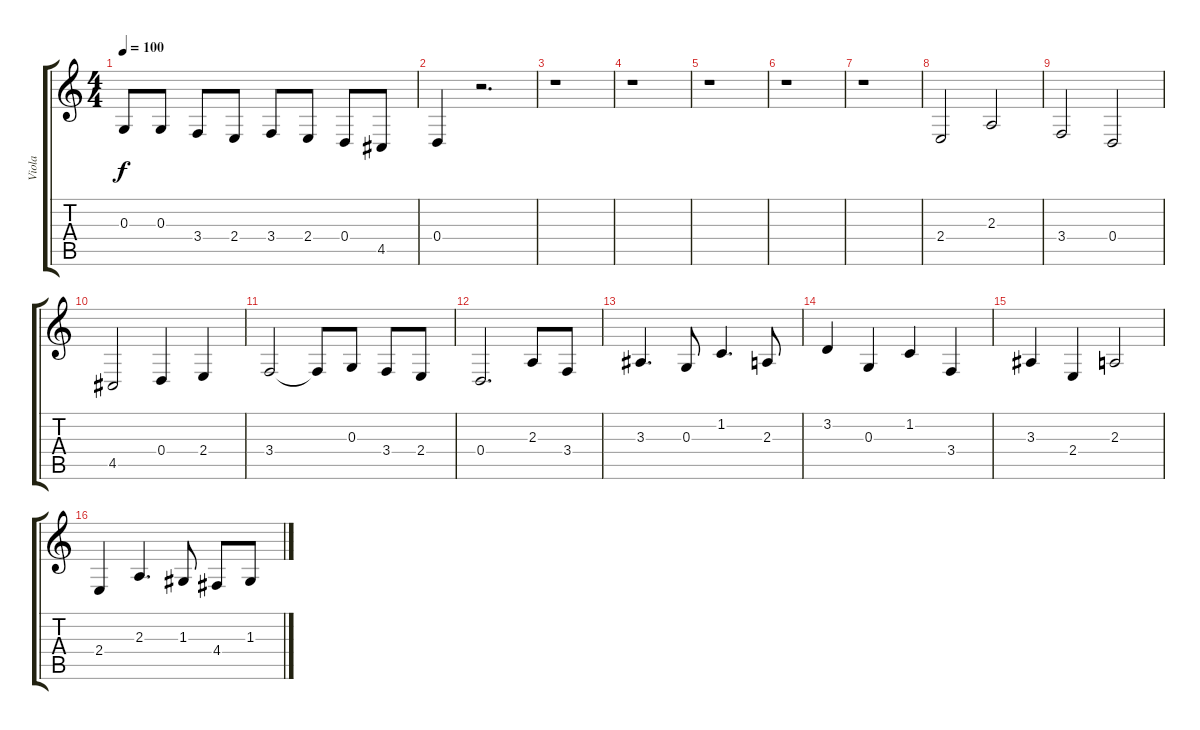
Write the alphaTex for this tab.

\track ("Viola" "Viola") {instrument viola}
\staff {score tabs}
\tuning (E4 B3 G3 D3 A2 E2) {hide}
\ts (4 4)
\tempo 100
\clef g2
\ks c
0.3{t}.8{dy f} 0.3.8 3.4.8 2.4.8 3.4.8 2.4.8 0.4.8 4.5.8 |
0.4.4 r.2{d} |
r.1 |
r.1 |
r.1 |
r.1 |
r.1 |
2.4.2 2.3.2 |
3.4.2 0.4.2 |
4.5.2 0.4.4 2.4.4 |
3.4.2 3.4{t}.8 0.3.8 3.4.8 2.4.8 |
0.4.2{d} 2.3.8 3.4.8 |
3.3.4{d} 0.3.8 1.2.4{d} 2.3.8 |
3.2.4 0.3.4 1.2.4 3.4.4 |
3.3.4 2.4.4 2.3.2 |
2.4.4 2.3.4{d} 1.3.8 4.4.8 1.3.8
